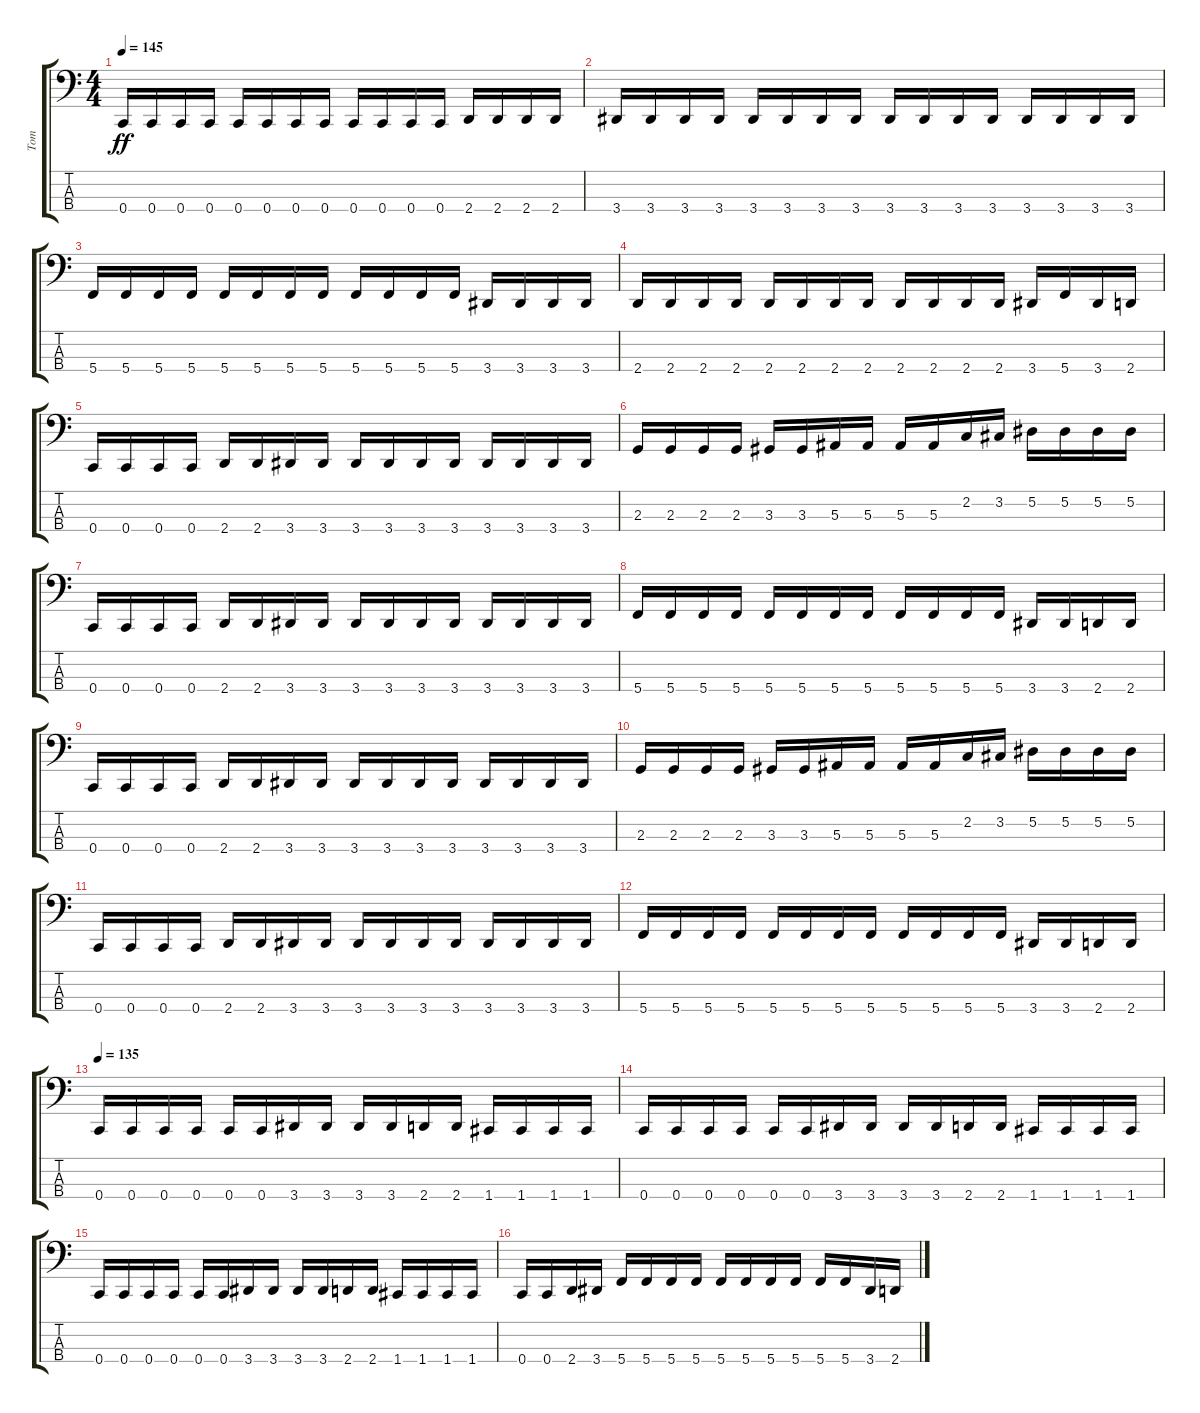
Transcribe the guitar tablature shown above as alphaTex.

\track ("Tom" "Tom") {instrument electricbasspick}
\staff {score tabs}
\tuning (Eb2 Bb1 F1 C1) {hide}
\ts (4 4)
\tempo 145
\clef f4
\ks c
0.4.16{dy ff} 0.4.16 0.4.16 0.4.16 0.4.16 0.4.16 0.4.16 0.4.16 0.4.16 0.4.16 0.4.16 0.4.16 2.4.16 2.4.16 2.4.16 2.4.16 |
3.4.16 3.4.16 3.4.16 3.4.16 3.4.16 3.4.16 3.4.16 3.4.16 3.4.16 3.4.16 3.4.16 3.4.16 3.4.16 3.4.16 3.4.16 3.4.16 |
5.4.16 5.4.16 5.4.16 5.4.16 5.4.16 5.4.16 5.4.16 5.4.16 5.4.16 5.4.16 5.4.16 5.4.16 3.4.16 3.4.16 3.4.16 3.4.16 |
2.4.16 2.4.16 2.4.16 2.4.16 2.4.16 2.4.16 2.4.16 2.4.16 2.4.16 2.4.16 2.4.16 2.4.16 3.4.16 5.4.16 3.4.16 2.4.16 |
0.4.16 0.4.16 0.4.16 0.4.16 2.4.16 2.4.16 3.4.16 3.4.16 3.4.16 3.4.16 3.4.16 3.4.16 3.4.16 3.4.16 3.4.16 3.4.16 |
2.3.16 2.3.16 2.3.16 2.3.16 3.3.16 3.3.16 5.3.16 5.3.16 5.3.16 5.3.16 2.2.16 3.2.16 5.2.16 5.2.16 5.2.16 5.2.16 |
0.4.16 0.4.16 0.4.16 0.4.16 2.4.16 2.4.16 3.4.16 3.4.16 3.4.16 3.4.16 3.4.16 3.4.16 3.4.16 3.4.16 3.4.16 3.4.16 |
5.4.16 5.4.16 5.4.16 5.4.16 5.4.16 5.4.16 5.4.16 5.4.16 5.4.16 5.4.16 5.4.16 5.4.16 3.4.16 3.4.16 2.4.16 2.4.16 |
0.4.16 0.4.16 0.4.16 0.4.16 2.4.16 2.4.16 3.4.16 3.4.16 3.4.16 3.4.16 3.4.16 3.4.16 3.4.16 3.4.16 3.4.16 3.4.16 |
2.3.16 2.3.16 2.3.16 2.3.16 3.3.16 3.3.16 5.3.16 5.3.16 5.3.16 5.3.16 2.2.16 3.2.16 5.2.16 5.2.16 5.2.16 5.2.16 |
0.4.16 0.4.16 0.4.16 0.4.16 2.4.16 2.4.16 3.4.16 3.4.16 3.4.16 3.4.16 3.4.16 3.4.16 3.4.16 3.4.16 3.4.16 3.4.16 |
5.4.16 5.4.16 5.4.16 5.4.16 5.4.16 5.4.16 5.4.16 5.4.16 5.4.16 5.4.16 5.4.16 5.4.16 3.4.16 3.4.16 2.4.16 2.4.16 |
\tempo 135
0.4.16 0.4.16 0.4.16 0.4.16 0.4.16 0.4.16 3.4.16 3.4.16 3.4.16 3.4.16 2.4.16 2.4.16 1.4.16 1.4.16 1.4.16 1.4.16 |
0.4.16 0.4.16 0.4.16 0.4.16 0.4.16 0.4.16 3.4.16 3.4.16 3.4.16 3.4.16 2.4.16 2.4.16 1.4.16 1.4.16 1.4.16 1.4.16 |
0.4.16 0.4.16 0.4.16 0.4.16 0.4.16 0.4.16 3.4.16 3.4.16 3.4.16 3.4.16 2.4.16 2.4.16 1.4.16 1.4.16 1.4.16 1.4.16 |
0.4.16 0.4.16 2.4.16 3.4.16 5.4.16 5.4.16 5.4.16 5.4.16 5.4.16 5.4.16 5.4.16 5.4.16 5.4.16 5.4.16 3.4.16 2.4.16
